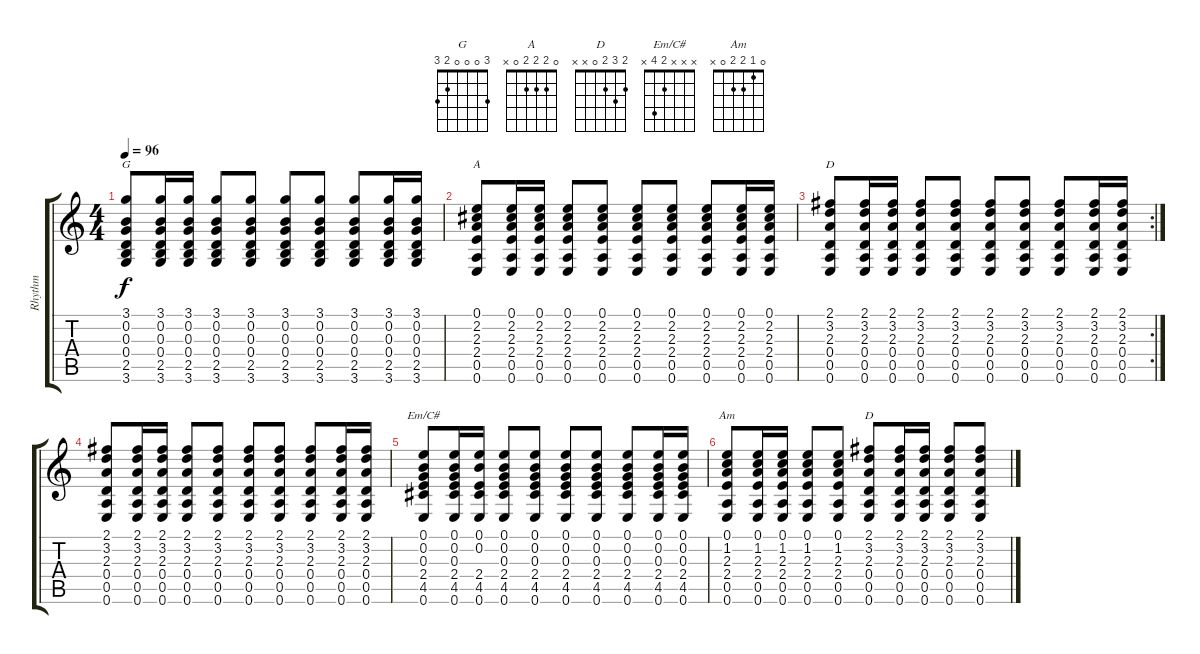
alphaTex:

\track ("Rhythm" "Rhythm") {instrument distortionguitar}
\staff {score tabs}
\tuning (E4 B3 G3 D3 A2 E2) {hide}
\chord ("G" 3 0 0 0 2 3)
\chord ("A" 0 2 2 2 0 x)
\chord ("D" 2 3 2 x x x)
\chord ("Em/C#" x x x 2 4 x)
\chord ("Am" 0 1 2 2 0 x)
\chord ("D" 2 3 2 0 x x)
\ts (4 4)
\tempo 96
\clef g2
\ks c
(3.1 0.2 0.3 0.4 2.5 3.6).8{ch "G" dy f} (3.1 0.2 0.3 0.4 2.5 3.6).16 (3.1 0.2 0.3 0.4 2.5 3.6).16 (3.1 0.2 0.3 0.4 2.5 3.6).8 (3.1 0.2 0.3 0.4 2.5 3.6).8 (3.1 0.2 0.3 0.4 2.5 3.6).8 (3.1 0.2 0.3 0.4 2.5 3.6).8 (3.1 0.2 0.3 0.4 2.5 3.6).8 (3.1 0.2 0.3 0.4 2.5 3.6).16 (3.1 0.2 0.3 0.4 2.5 3.6).16 |
(0.1 2.2 2.3 2.4 0.5 0.6).8{ch "A"} (0.1 2.2 2.3 2.4 0.5 0.6).16 (0.1 2.2 2.3 2.4 0.5 0.6).16 (0.1 2.2 2.3 2.4 0.5 0.6).8 (0.1 2.2 2.3 2.4 0.5 0.6).8 (0.1 2.2 2.3 2.4 0.5 0.6).8 (0.1 2.2 2.3 2.4 0.5 0.6).8 (0.1 2.2 2.3 2.4 0.5 0.6).8 (0.1 2.2 2.3 2.4 0.5 0.6).16 (0.1 2.2 2.3 2.4 0.5 0.6).16 |
\rc 2
(2.1 3.2 2.3 0.4 0.5 0.6).8{ch "D"} (2.1 3.2 2.3 0.4 0.5 0.6).16 (2.1 3.2 2.3 0.4 0.5 0.6).16 (2.1 3.2 2.3 0.4 0.5 0.6).8 (2.1 3.2 2.3 0.4 0.5 0.6).8 (2.1 3.2 2.3 0.4 0.5 0.6).8 (2.1 3.2 2.3 0.4 0.5 0.6).8 (2.1 3.2 2.3 0.4 0.5 0.6).8 (2.1 3.2 2.3 0.4 0.5 0.6).16 (2.1 3.2 2.3 0.4 0.5 0.6).16 |
(2.1 3.2 2.3 0.4 0.5 0.6).8 (2.1 3.2 2.3 0.4 0.5 0.6).16 (2.1 3.2 2.3 0.4 0.5 0.6).16 (2.1 3.2 2.3 0.4 0.5 0.6).8 (2.1 3.2 2.3 0.4 0.5 0.6).8 (2.1 3.2 2.3 0.4 0.5 0.6).8 (2.1 3.2 2.3 0.4 0.5 0.6).8 (2.1 3.2 2.3 0.4 0.5 0.6).8 (2.1 3.2 2.3 0.4 0.5 0.6).16 (2.1 3.2 2.3 0.4 0.5 0.6).16 |
(0.1 0.2 0.3 2.4 4.5 0.6).8{ch "Em/C#"} (0.1 0.2 0.3 2.4 4.5 0.6).16 (0.1 0.2 2.4 4.5 0.6).16{txt ""} (0.1 0.2 0.3 2.4 4.5 0.6).8 (0.1 0.2 0.3 2.4 4.5 0.6).8 (0.1 0.2 0.3 2.4 4.5 0.6).8 (0.1 0.2 0.3 2.4 4.5 0.6).8 (0.1 0.2 0.3 2.4 4.5 0.6).8 (0.1 0.2 0.3 2.4 4.5 0.6).16 (0.1 0.2 0.3 2.4 4.5 0.6).16 |
(0.1 1.2 2.3 2.4 0.5 0.6).8{ch "Am"} (0.1 1.2 2.3 2.4 0.5 0.6).16 (0.1 1.2 2.3 2.4 0.5 0.6).16 (0.1 1.2 2.3 2.4 0.5 0.6).8 (0.1 1.2 2.3 2.4 0.5 0.6).8 (2.1 3.2 2.3 0.4 0.5 0.6).8{ch "D"} (2.1 3.2 2.3 0.4 0.5 0.6).16 (2.1 3.2 2.3 0.4 0.5 0.6).16 (2.1 3.2 2.3 0.4 0.5 0.6).8 (2.1 3.2 2.3 0.4 0.5 0.6).8
